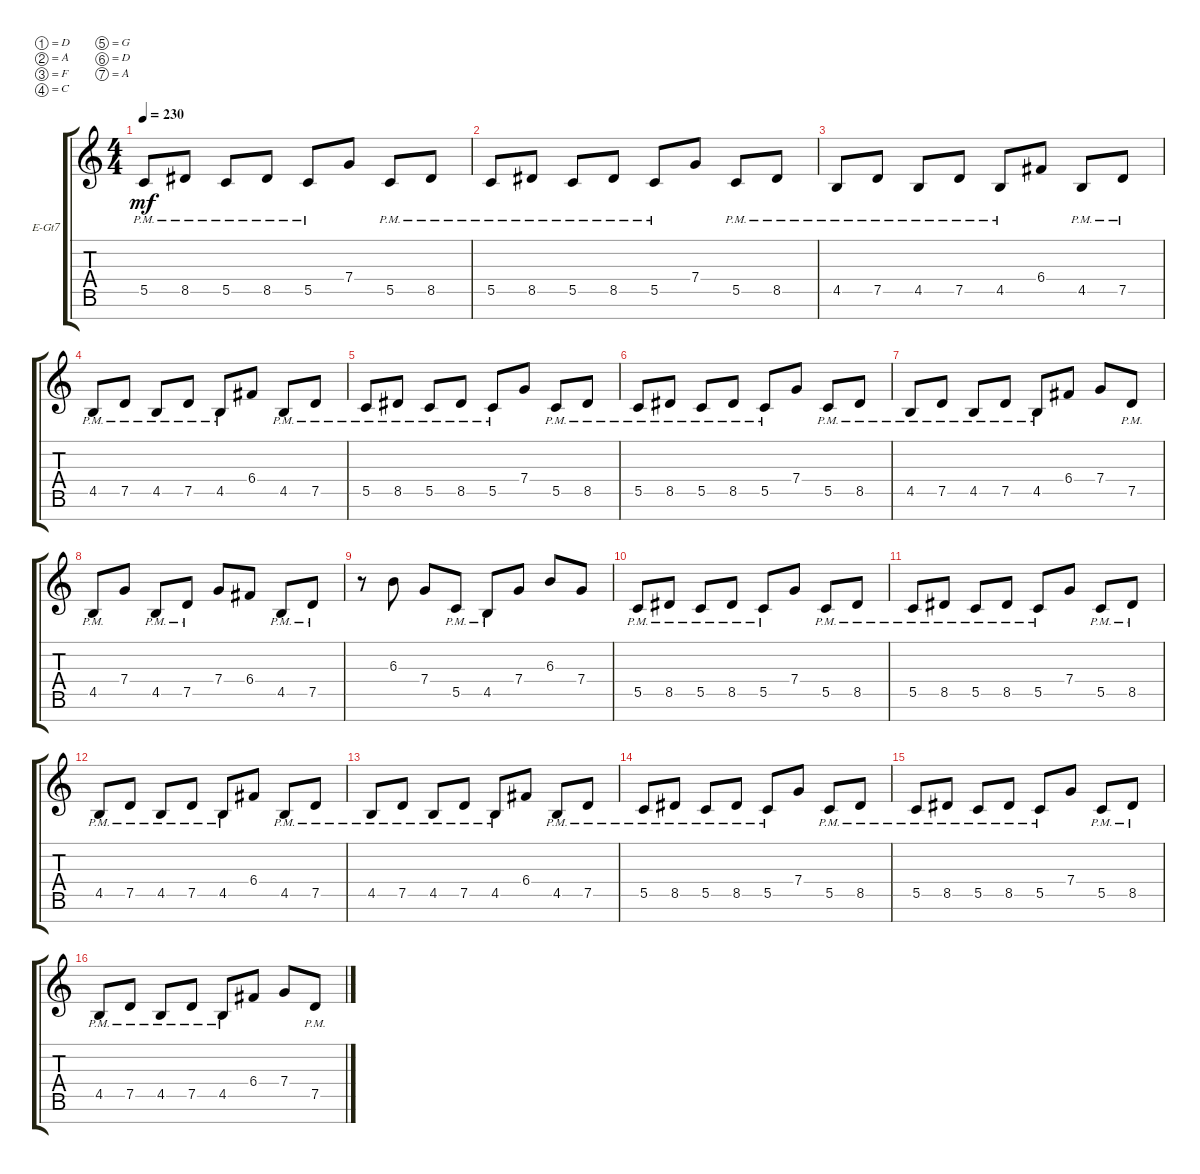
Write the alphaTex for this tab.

\defaultSystemsLayout 4
\bracketExtendMode groupsimilarinstruments
\firstSystemTrackNameOrientation horizontal
\otherSystemsTrackNameOrientation horizontal
\track ("Electric Guitar" "E-Gt7") {instrument distortionguitar}
\staff {score tabs}
\tuning (D4 A3 F3 C3 G2 D2 A1)
\ts (4 4)
\tempo 230
\clef g2
\ks c
5.5{pm}.8{dy mf instrument distortionguitar} 8.5{pm}.8 5.5{pm}.8 8.5{pm}.8 5.5{pm}.8 7.4.8 5.5{pm}.8 8.5{pm}.8 |
5.5{pm}.8 8.5{pm}.8 5.5{pm}.8 8.5{pm}.8 5.5{pm}.8 7.4.8 5.5{pm}.8 8.5{pm}.8 |
4.5{pm}.8 7.5{pm}.8 4.5{pm}.8 7.5{pm}.8 4.5{pm}.8 6.4.8 4.5{pm}.8 7.5{pm}.8 |
4.5{pm}.8 7.5{pm}.8 4.5{pm}.8 7.5{pm}.8 4.5{pm}.8 6.4.8 4.5{pm}.8 7.5{pm}.8 |
5.5{pm}.8 8.5{pm}.8 5.5{pm}.8 8.5{pm}.8 5.5{pm}.8 7.4.8 5.5{pm}.8 8.5{pm}.8 |
5.5{pm}.8 8.5{pm}.8 5.5{pm}.8 8.5{pm}.8 5.5{pm}.8 7.4.8 5.5{pm}.8 8.5{pm}.8 |
4.5{pm}.8 7.5{pm}.8 4.5{pm}.8 7.5{pm}.8 4.5{pm}.8 6.4.8 7.4.8 7.5{pm}.8 |
4.5{pm}.8 7.4.8 4.5{pm}.8 7.5{pm}.8 7.4.8 6.4.8 4.5{pm}.8 7.5{pm}.8 |
r.8 6.3.8 7.4.8 5.5{pm}.8 4.5{pm}.8 7.4.8 6.3.8 7.4.8 |
5.5{pm}.8 8.5{pm}.8 5.5{pm}.8 8.5{pm}.8 5.5{pm}.8 7.4.8 5.5{pm}.8 8.5{pm}.8 |
5.5{pm}.8 8.5{pm}.8 5.5{pm}.8 8.5{pm}.8 5.5{pm}.8 7.4.8 5.5{pm}.8 8.5{pm}.8 |
4.5{pm}.8 7.5{pm}.8 4.5{pm}.8 7.5{pm}.8 4.5{pm}.8 6.4.8 4.5{pm}.8 7.5{pm}.8 |
4.5{pm}.8 7.5{pm}.8 4.5{pm}.8 7.5{pm}.8 4.5{pm}.8 6.4.8 4.5{pm}.8 7.5{pm}.8 |
5.5{pm}.8 8.5{pm}.8 5.5{pm}.8 8.5{pm}.8 5.5{pm}.8 7.4.8 5.5{pm}.8 8.5{pm}.8 |
5.5{pm}.8 8.5{pm}.8 5.5{pm}.8 8.5{pm}.8 5.5{pm}.8 7.4.8 5.5{pm}.8 8.5{pm}.8 |
4.5{pm}.8 7.5{pm}.8 4.5{pm}.8 7.5{pm}.8 4.5{pm}.8 6.4.8 7.4.8 7.5{pm}.8
